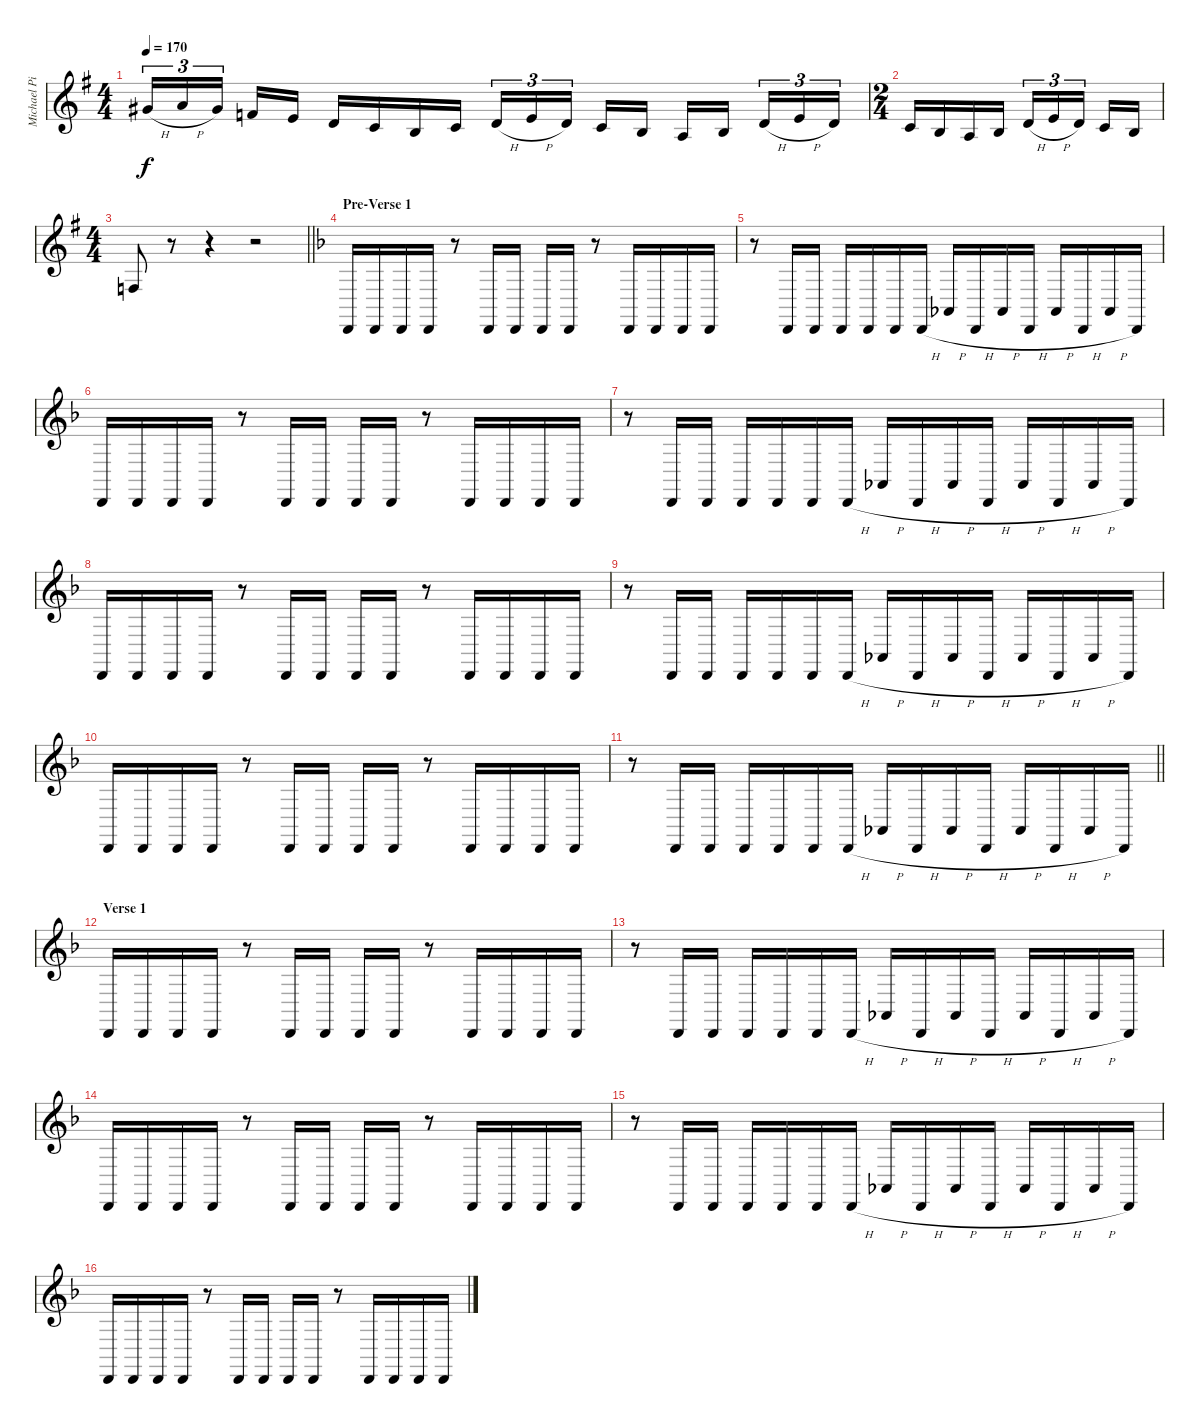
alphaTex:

\track ("Michael Pinella Keys" "Michael Pi") {instrument harpsichord}
\staff {score}
\tuning (D4 A3 F3 C3 G2 D2) {hide}
\ts (4 4)
\tempo 170
\clef g2
\ks eminor
15.3{h}.16{tu (3 2) dy f} 16.3{h}.16{tu (3 2)} 15.3.16{tu (3 2) beam splitsecondary} 17.4.16 16.4.16 14.4.16 17.5.16 16.5.16 17.5.16 14.4{h}.16{tu (3 2)} 16.4{h}.16{tu (3 2)} 14.4.16{tu (3 2) beam splitsecondary} 17.5.16 16.5.16 14.5.16 16.5.16{beam splitsecondary} 14.4{h}.16{tu (3 2)} 16.4{h}.16{tu (3 2)} 14.4.16{tu (3 2)} |
\ts (2 4)
17.5.16 16.5.16 14.5.16 16.5.16 14.4{h}.16{tu (3 2)} 16.4{h}.16{tu (3 2)} 14.4.16{tu (3 2) beam splitsecondary} 17.5.16 16.5.16 |
\ts (4 4)
\barLineRight lightlight
15.6.8 r.8 r.4 r.2 |
\section ("" "Pre-Verse 1")
\ks dminor
0.6.16{volume 12 instrument lead2sawtooth} 0.6.16 0.6.16 0.6.16 r.8 0.6.16 0.6.16 0.6.16 0.6.16 r.8 0.6.16 0.6.16 0.6.16 0.6.16 |
r.8 0.6.16 0.6.16 0.6.16 0.6.16 0.6.16 0.6{h}.16 6.6{h}.16 0.6{h}.16 6.6{h}.16 0.6{h}.16 6.6{h}.16 0.6{h}.16 6.6{h}.16 0.6.16 |
0.6.16 0.6.16 0.6.16 0.6.16 r.8 0.6.16 0.6.16 0.6.16 0.6.16 r.8 0.6.16 0.6.16 0.6.16 0.6.16 |
r.8 0.6.16 0.6.16 0.6.16 0.6.16 0.6.16 0.6{h}.16 6.6{h}.16 0.6{h}.16 6.6{h}.16 0.6{h}.16 6.6{h}.16 0.6{h}.16 6.6{h}.16 0.6.16 |
0.6.16 0.6.16 0.6.16 0.6.16 r.8 0.6.16 0.6.16 0.6.16 0.6.16 r.8 0.6.16 0.6.16 0.6.16 0.6.16 |
r.8 0.6.16 0.6.16 0.6.16 0.6.16 0.6.16 0.6{h}.16 6.6{h}.16 0.6{h}.16 6.6{h}.16 0.6{h}.16 6.6{h}.16 0.6{h}.16 6.6{h}.16 0.6.16 |
0.6.16 0.6.16 0.6.16 0.6.16 r.8 0.6.16 0.6.16 0.6.16 0.6.16 r.8 0.6.16 0.6.16 0.6.16 0.6.16 |
\barLineRight lightlight
r.8 0.6.16 0.6.16 0.6.16 0.6.16 0.6.16 0.6{h}.16 6.6{h}.16 0.6{h}.16 6.6{h}.16 0.6{h}.16 6.6{h}.16 0.6{h}.16 6.6{h}.16 0.6.16 |
\section ("" "Verse 1")
0.6.16 0.6.16 0.6.16 0.6.16 r.8 0.6.16 0.6.16 0.6.16 0.6.16 r.8 0.6.16 0.6.16 0.6.16 0.6.16 |
r.8 0.6.16 0.6.16 0.6.16 0.6.16 0.6.16 0.6{h}.16 6.6{h}.16 0.6{h}.16 6.6{h}.16 0.6{h}.16 6.6{h}.16 0.6{h}.16 6.6{h}.16 0.6.16 |
0.6.16 0.6.16 0.6.16 0.6.16 r.8 0.6.16 0.6.16 0.6.16 0.6.16 r.8 0.6.16 0.6.16 0.6.16 0.6.16 |
r.8 0.6.16 0.6.16 0.6.16 0.6.16 0.6.16 0.6{h}.16 6.6{h}.16 0.6{h}.16 6.6{h}.16 0.6{h}.16 6.6{h}.16 0.6{h}.16 6.6{h}.16 0.6.16 |
0.6.16 0.6.16 0.6.16 0.6.16 r.8 0.6.16 0.6.16 0.6.16 0.6.16 r.8 0.6.16 0.6.16 0.6.16 0.6.16
